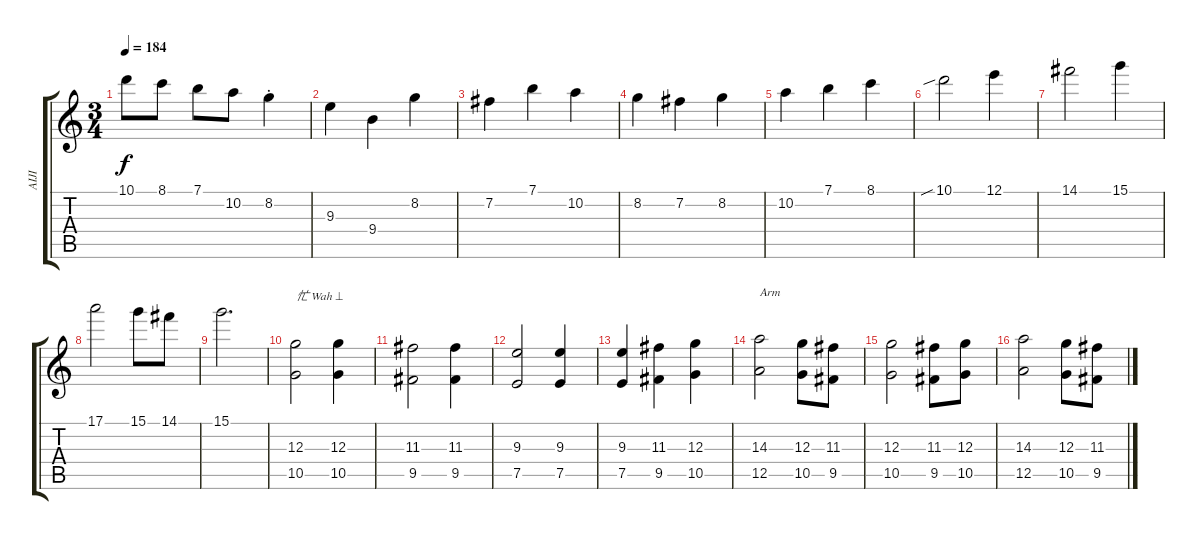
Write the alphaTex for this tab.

\track ("AIJI" "AIJI") {instrument distortionguitar}
\staff {score tabs}
\tuning (E4 B3 G3 D3 A2 E2) {hide}
\ts (3 4)
\tempo 184
\clef g2
\ks c
10.1.8{dy f} 8.1.8 7.1.8 10.2.8 8.2{st}.4 |
9.3.4 9.4.4 8.2.4 |
7.2.4 7.1.4 10.2.4 |
8.2.4 7.2.4 8.2.4 |
10.2.4 7.1.4 8.1.4 |
10.1{sib}.2 12.1.4 |
14.1.2 15.1.4 |
17.1.2 15.1.8 14.1.8 |
15.1.2{d} |
(12.3 10.5).2{txt "忙 Wah ⊥"} (12.3 10.5).4 |
(11.3 9.5).2 (11.3 9.5).4 |
(9.3 7.5).2 (9.3 7.5).4 |
(9.3 7.5).4 (11.3 9.5).4 (12.3 10.5).4 |
(14.3 12.5).2{txt "Arm"} (12.3 10.5).8 (11.3 9.5).8 |
(12.3 10.5).2 (11.3 9.5).8 (12.3 10.5).8 |
(14.3 12.5).2 (12.3 10.5).8 (11.3 9.5).8
